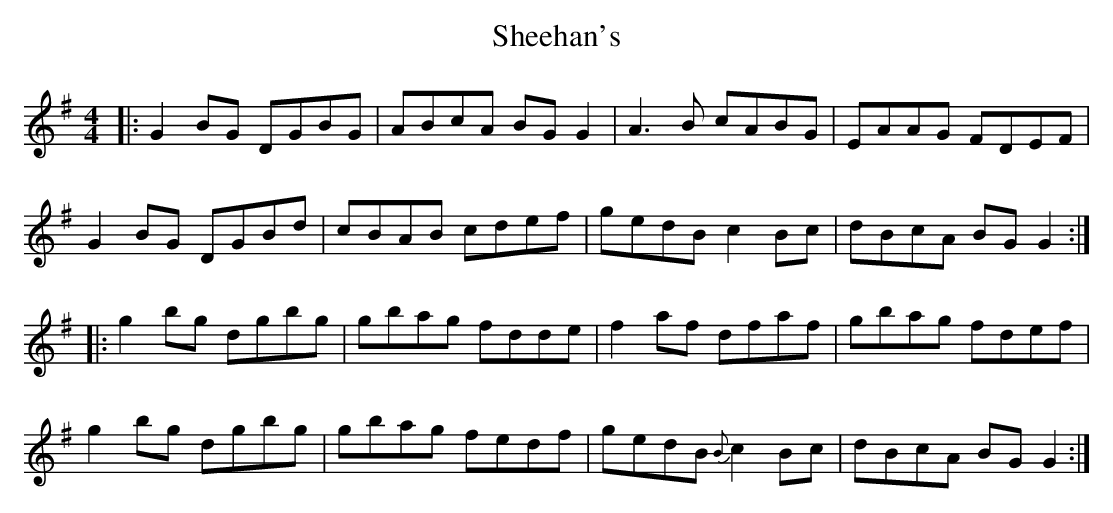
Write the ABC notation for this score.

X:1
T: Sheehan's
M: 4/4
L: 1/8
K: Gmaj
|:G2 BG DGBG|ABcA BG G2|A3B cABG|EAAG FDEF|
G2 BG DGBd|cBAB cdef|gedB c2 Bc|dBcA BG G2:|
|:g2 bg dgbg|gbag fdde|f2 af dfaf|gbag fdef|
g2 bg dgbg|gbag fedf|gedB {B}c2 Bc|dBcA BG G2:|
